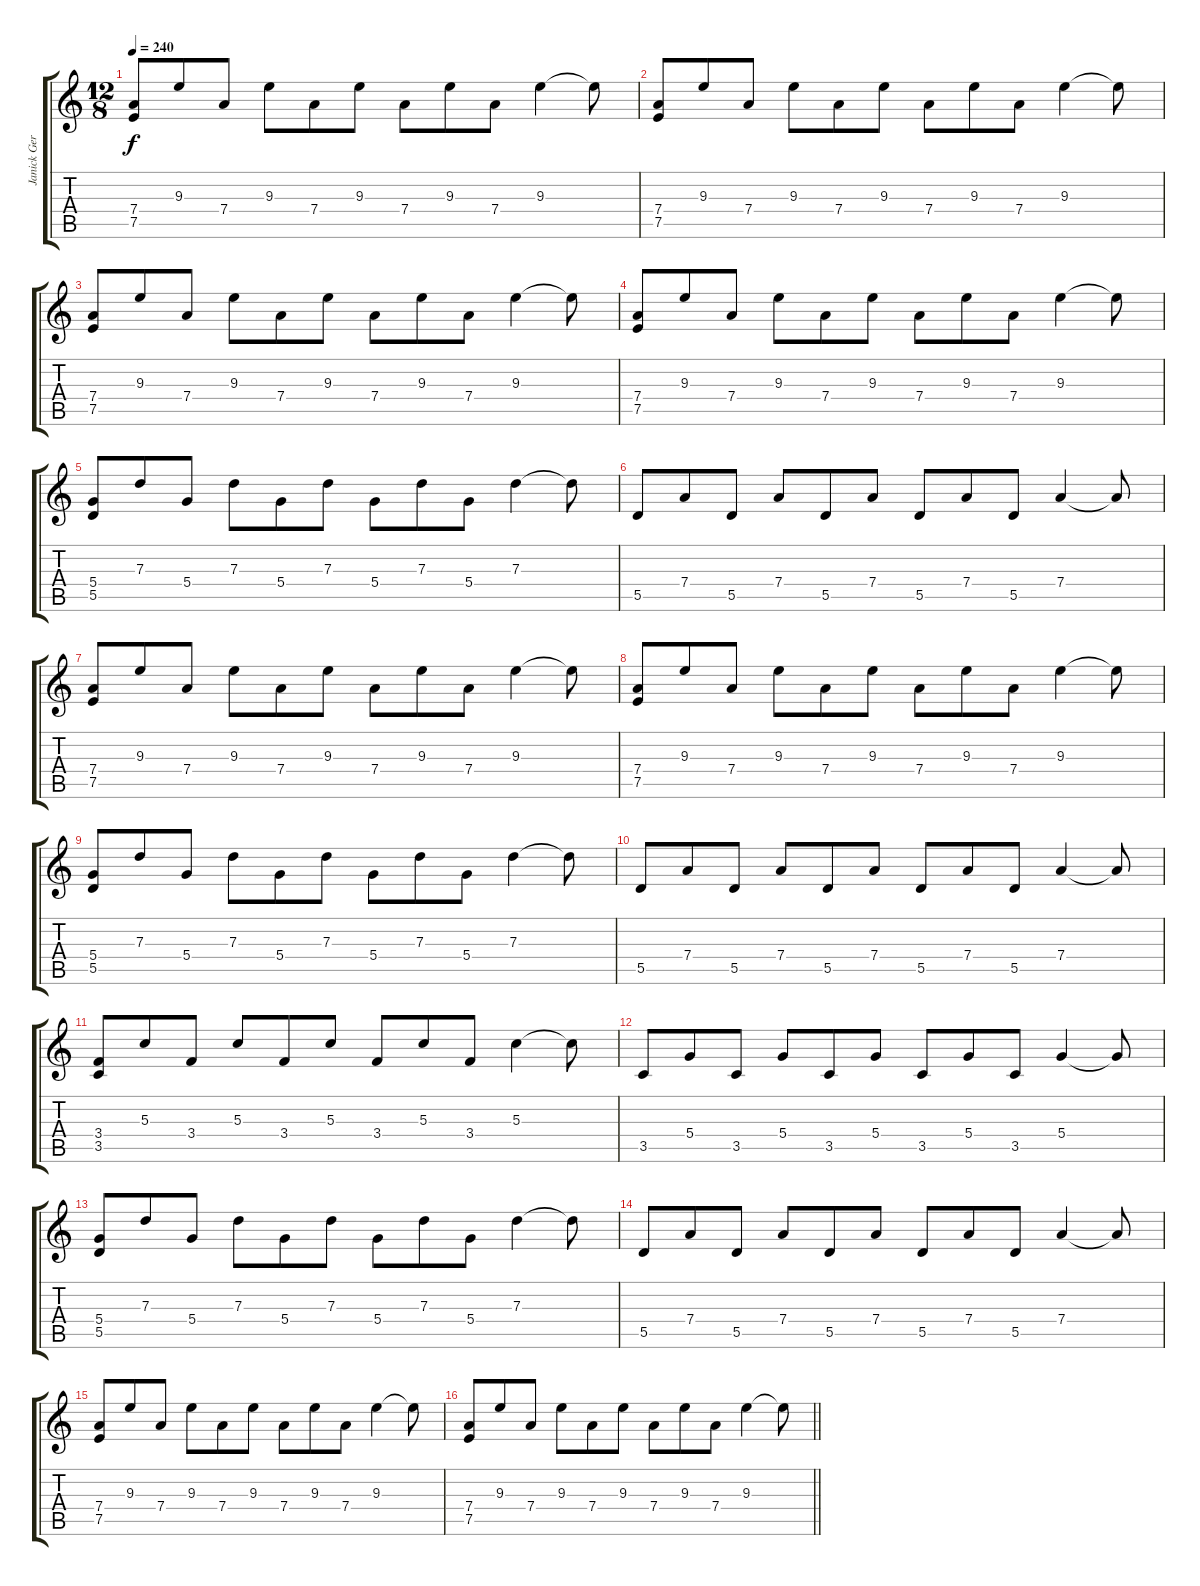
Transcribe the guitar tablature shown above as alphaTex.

\track ("Janick Gers (Guitar Clean)" "Janick Ger") {instrument electricguitarclean}
\staff {score tabs}
\tuning (E4 B3 G3 D3 A2 E2) {hide}
\ts (12 8)
\tempo 240
\clef g2
\ks c
(7.4 7.5).8{dy f} 9.3.8 7.4.8 9.3.8 7.4.8 9.3.8 7.4.8 9.3.8 7.4.8 9.3.4 9.3{t}.8 |
(7.4 7.5).8 9.3.8 7.4.8 9.3.8 7.4.8 9.3.8 7.4.8 9.3.8 7.4.8 9.3.4 9.3{t}.8 |
(7.4 7.5).8 9.3.8 7.4.8 9.3.8 7.4.8 9.3.8 7.4.8 9.3.8 7.4.8 9.3.4 9.3{t}.8 |
(7.4 7.5).8 9.3.8 7.4.8 9.3.8 7.4.8 9.3.8 7.4.8 9.3.8 7.4.8 9.3.4 9.3{t}.8 |
(5.4 5.5).8 7.3.8 5.4.8 7.3.8 5.4.8 7.3.8 5.4.8 7.3.8 5.4.8 7.3.4 7.3{t}.8 |
5.5.8 7.4.8 5.5.8 7.4.8 5.5.8 7.4.8 5.5.8 7.4.8 5.5.8 7.4.4 7.4{t}.8 |
(7.4 7.5).8 9.3.8 7.4.8 9.3.8 7.4.8 9.3.8 7.4.8 9.3.8 7.4.8 9.3.4 9.3{t}.8 |
(7.4 7.5).8 9.3.8 7.4.8 9.3.8 7.4.8 9.3.8 7.4.8 9.3.8 7.4.8 9.3.4 9.3{t}.8 |
(5.4 5.5).8 7.3.8 5.4.8 7.3.8 5.4.8 7.3.8 5.4.8 7.3.8 5.4.8 7.3.4 7.3{t}.8 |
5.5.8 7.4.8 5.5.8 7.4.8 5.5.8 7.4.8 5.5.8 7.4.8 5.5.8 7.4.4 7.4{t}.8 |
(3.4 3.5).8 5.3.8 3.4.8 5.3.8 3.4.8 5.3.8 3.4.8 5.3.8 3.4.8 5.3.4 5.3{t}.8 |
3.5.8 5.4.8 3.5.8 5.4.8 3.5.8 5.4.8 3.5.8 5.4.8 3.5.8 5.4.4 5.4{t}.8 |
(5.4 5.5).8 7.3.8 5.4.8 7.3.8 5.4.8 7.3.8 5.4.8 7.3.8 5.4.8 7.3.4 7.3{t}.8 |
5.5.8 7.4.8 5.5.8 7.4.8 5.5.8 7.4.8 5.5.8 7.4.8 5.5.8 7.4.4 7.4{t}.8 |
(7.4 7.5).8 9.3.8 7.4.8 9.3.8 7.4.8 9.3.8 7.4.8 9.3.8 7.4.8 9.3.4 9.3{t}.8 |
\barLineRight lightlight
(7.4 7.5).8 9.3.8 7.4.8 9.3.8 7.4.8 9.3.8 7.4.8 9.3.8 7.4.8 9.3.4 9.3{t}.8
